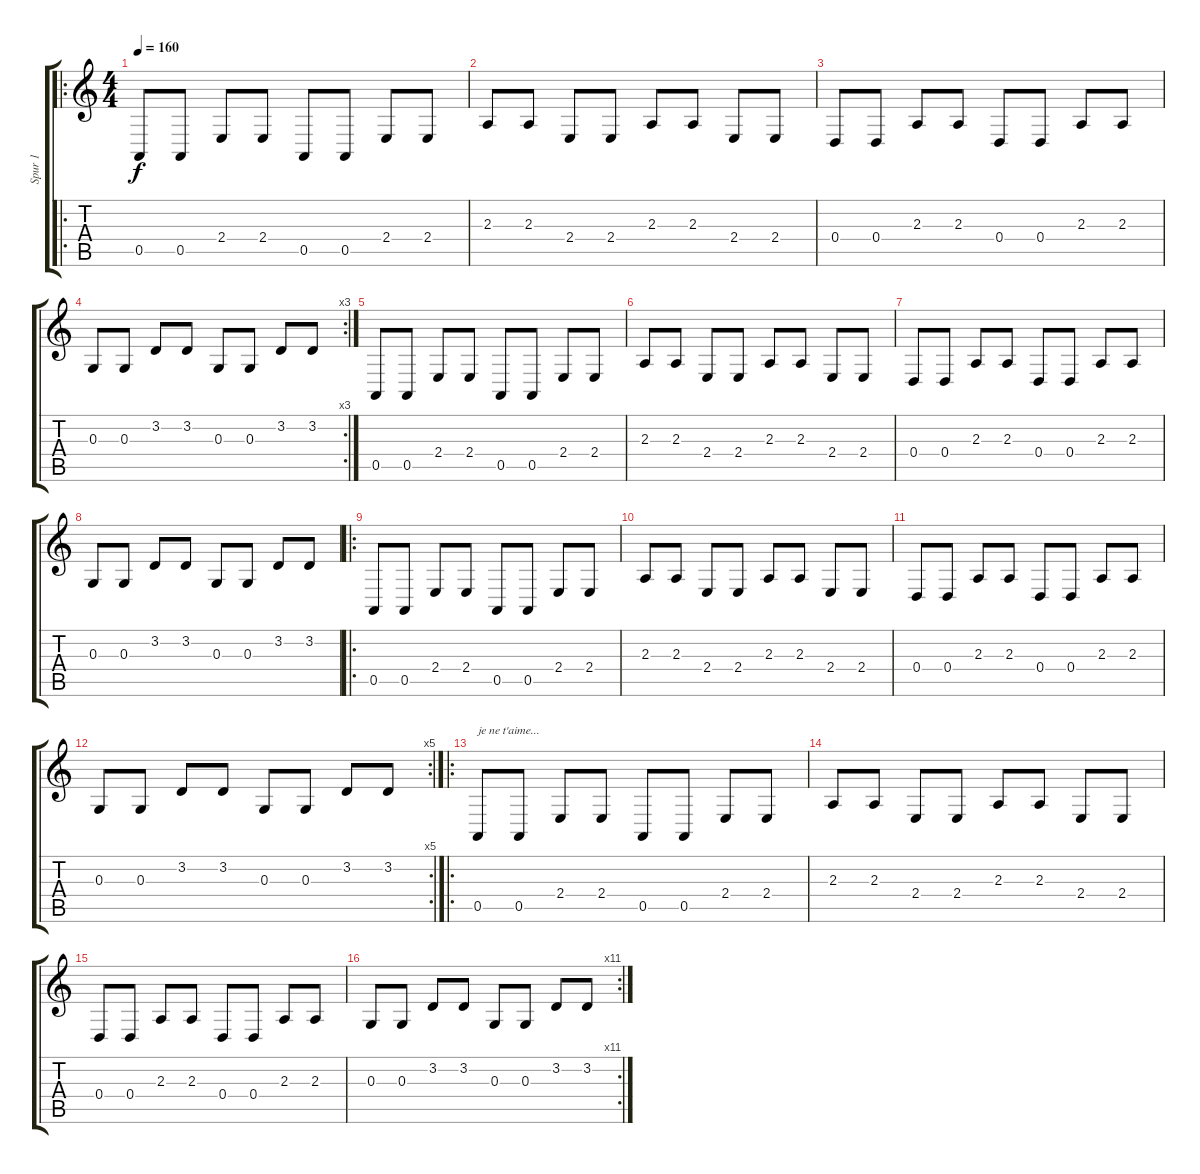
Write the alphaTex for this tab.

\track ("Spur 1" "Spur 1") {instrument drawbarorgan}
\staff {score tabs}
\tuning (E4 B3 G3 D3 A2 E2) {hide}
\ro
\ts (4 4)
\tempo 160
\clef g2
\ks c
0.5.8{dy f} 0.5.8 2.4.8 2.4.8 0.5.8 0.5.8 2.4.8 2.4.8 |
2.3.8 2.3.8 2.4.8 2.4.8 2.3.8 2.3.8 2.4.8 2.4.8 |
0.4.8 0.4.8 2.3.8 2.3.8 0.4.8 0.4.8 2.3.8 2.3.8 |
\rc 3
0.3.8 0.3.8 3.2.8 3.2.8 0.3.8 0.3.8 3.2.8 3.2.8 |
0.5.8 0.5.8 2.4.8 2.4.8 0.5.8 0.5.8 2.4.8 2.4.8 |
2.3.8 2.3.8 2.4.8 2.4.8 2.3.8 2.3.8 2.4.8 2.4.8 |
0.4.8 0.4.8 2.3.8 2.3.8 0.4.8 0.4.8 2.3.8 2.3.8 |
0.3.8 0.3.8 3.2.8 3.2.8 0.3.8 0.3.8 3.2.8 3.2.8 |
\ro
0.5.8 0.5.8 2.4.8 2.4.8 0.5.8 0.5.8 2.4.8 2.4.8 |
2.3.8 2.3.8 2.4.8 2.4.8 2.3.8 2.3.8 2.4.8 2.4.8 |
0.4.8 0.4.8 2.3.8 2.3.8 0.4.8 0.4.8 2.3.8 2.3.8 |
\rc 5
0.3.8 0.3.8 3.2.8 3.2.8 0.3.8 0.3.8 3.2.8 3.2.8 |
\ro
0.5.8{txt "je ne t'aime..."} 0.5.8 2.4.8 2.4.8 0.5.8 0.5.8 2.4.8 2.4.8 |
2.3.8 2.3.8 2.4.8 2.4.8 2.3.8 2.3.8 2.4.8 2.4.8 |
0.4.8 0.4.8 2.3.8 2.3.8 0.4.8 0.4.8 2.3.8 2.3.8 |
\rc 11
0.3.8 0.3.8 3.2.8 3.2.8 0.3.8 0.3.8 3.2.8 3.2.8
